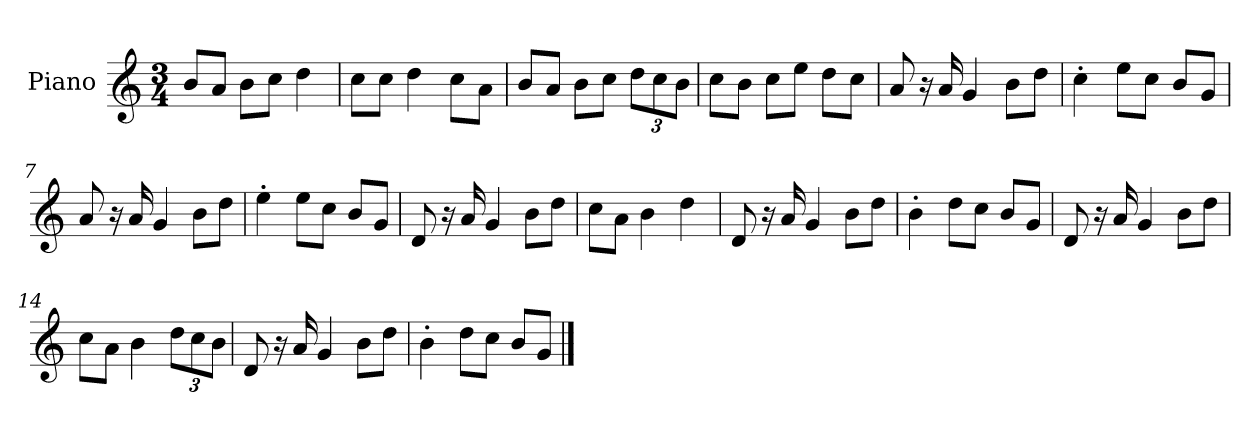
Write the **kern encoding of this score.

**kern
*part1
*staff1
*I"Piano
*I'P-no
*clefG2
*k[]
*M3/4
*MM183
=1
8b/L
8a/J
8b\L
8cc\J
4dd\
=2
8cc\L
8cc\J
4dd\
8cc\L
8a\J
=3
8b/L
8a/J
8b\L
8cc\J
*Xbrackettup
12dd\L
12cc\
12b\J
=4
8cc\L
8b\J
8cc\L
8ee\J
8dd\L
8cc\J
=5
8a/
16r
16a/
4g/
8b\L
8dd\J
=6
4cc'\
8ee\L
8cc\J
8b/L
8g/J
!!LO:LB:g=z
=7
8a/
16r
16a/
4g/
8b\L
8dd\J
=8
4ee'\
8ee\L
8cc\J
8b/L
8g/J
=9
8d/
16r
16a/
4g/
8b\L
8dd\J
=10
8cc\L
8a\J
4b\
4dd\
=11
8d/
16r
16a/
4g/
8b\L
8dd\J
=12
4b'\
8dd\L
8cc\J
8b/L
8g/J
=13
8d/
16r
16a/
4g/
8b\L
8dd\J
!!LO:LB:g=z
=14
8cc\L
8a\J
4b\
12dd\L
12cc\
12b\J
=15
8d/
16r
16a/
4g/
8b\L
8dd\J
=16
4b'\
8dd\L
8cc\J
8b/L
8g/J
==
*-
